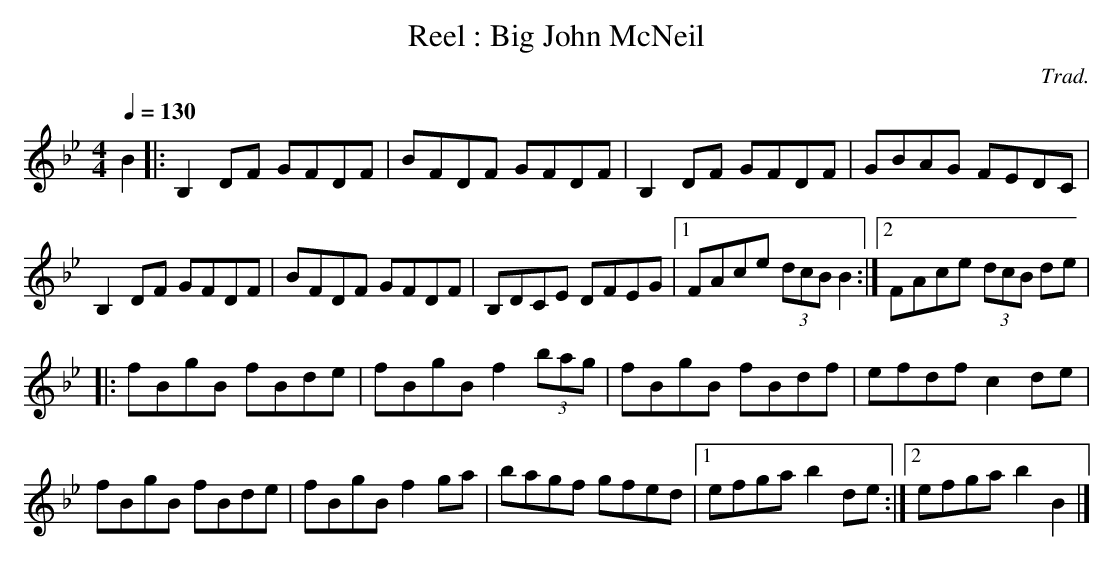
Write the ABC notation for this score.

X:1
T:Reel : Big John McNeil
M:4/4
L:1/8
C:Trad.
Q:1/4=130
K:Bbmaj
B2|:B,2 DF GFDF|BFDF GFDF|B,2 DF GFDF|GBAG FEDC|
B,2 DF GFDF|BFDF GFDF|B,DCE DFEG|1FAce (3dcB B2:|2FAce (3dcB de|
|:fBgB fBde|fBgB f2 (3bag|fBgB fBdf|efdf c2 de|
fBgB fBde|fBgB f2 ga|bagf gfed|1efga b2 de:|2efga b2 B2|]
